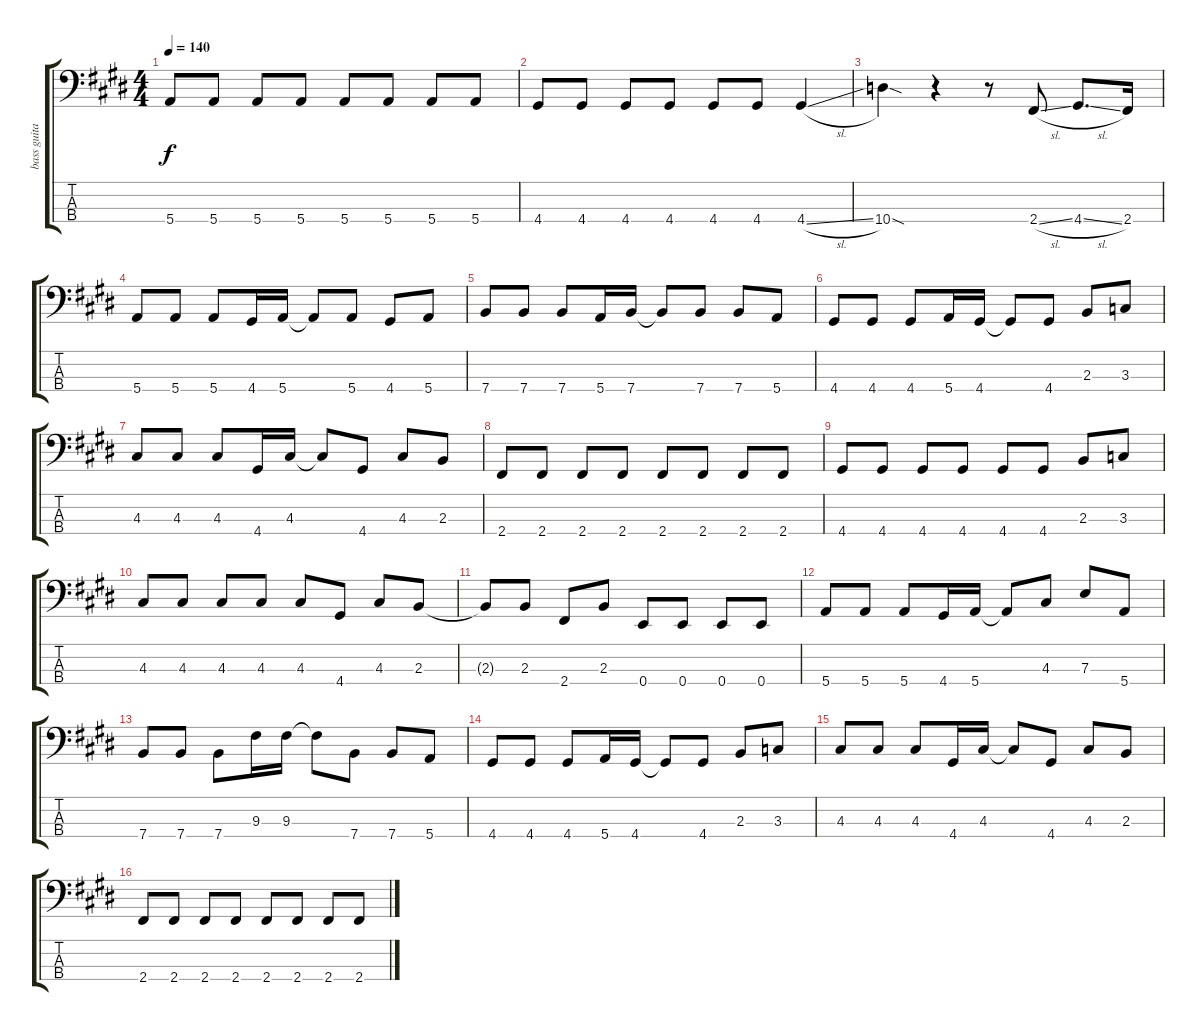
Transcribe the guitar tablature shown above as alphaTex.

\track ("bass guitar" "bass guita") {instrument electricbassfinger}
\staff {score tabs}
\tuning (G2 D2 A1 E1) {hide}
\ts (4 4)
\tempo 140
\clef f4
\ks e
5.4.8{dy f} 5.4.8 5.4.8 5.4.8 5.4.8 5.4.8 5.4.8 5.4.8 |
4.4.8 4.4.8 4.4.8 4.4.8 4.4.8 4.4.8 4.4{sl}.4 |
10.4{sod}.4 r.4 r.8 2.4{sl}.8 4.4{sl}.8{d} 2.4.16 |
5.4.8 5.4.8 5.4.8 4.4.16 5.4.16 5.4{t}.8 5.4.8 4.4.8 5.4.8 |
7.4.8 7.4.8 7.4.8 5.4.16 7.4.16 7.4{t}.8 7.4.8 7.4.8 5.4.8 |
4.4.8 4.4.8 4.4.8 5.4.16 4.4.16 4.4{t}.8 4.4.8 2.3.8 3.3.8 |
4.3.8 4.3.8 4.3.8 4.4.16 4.3.16 4.3{t}.8 4.4.8 4.3.8 2.3.8 |
2.4.8 2.4.8 2.4.8 2.4.8 2.4.8 2.4.8 2.4.8 2.4.8 |
4.4.8 4.4.8 4.4.8 4.4.8 4.4.8 4.4.8 2.3.8 3.3.8 |
4.3.8 4.3.8 4.3.8 4.3.8 4.3.8 4.4.8 4.3.8 2.3.8 |
2.3{t}.8 2.3.8 2.4.8 2.3.8 0.4.8 0.4.8 0.4.8 0.4.8 |
5.4.8 5.4.8 5.4.8 4.4.16 5.4.16 5.4{t}.8 4.3.8 7.3.8 5.4.8 |
7.4.8 7.4.8 7.4.8 9.3.16 9.3.16 9.3{t}.8 7.4.8 7.4.8 5.4.8 |
4.4.8 4.4.8 4.4.8 5.4.16 4.4.16 4.4{t}.8 4.4.8 2.3.8 3.3.8 |
4.3.8 4.3.8 4.3.8 4.4.16 4.3.16 4.3{t}.8 4.4.8 4.3.8 2.3.8 |
2.4.8 2.4.8 2.4.8 2.4.8 2.4.8 2.4.8 2.4.8 2.4.8
